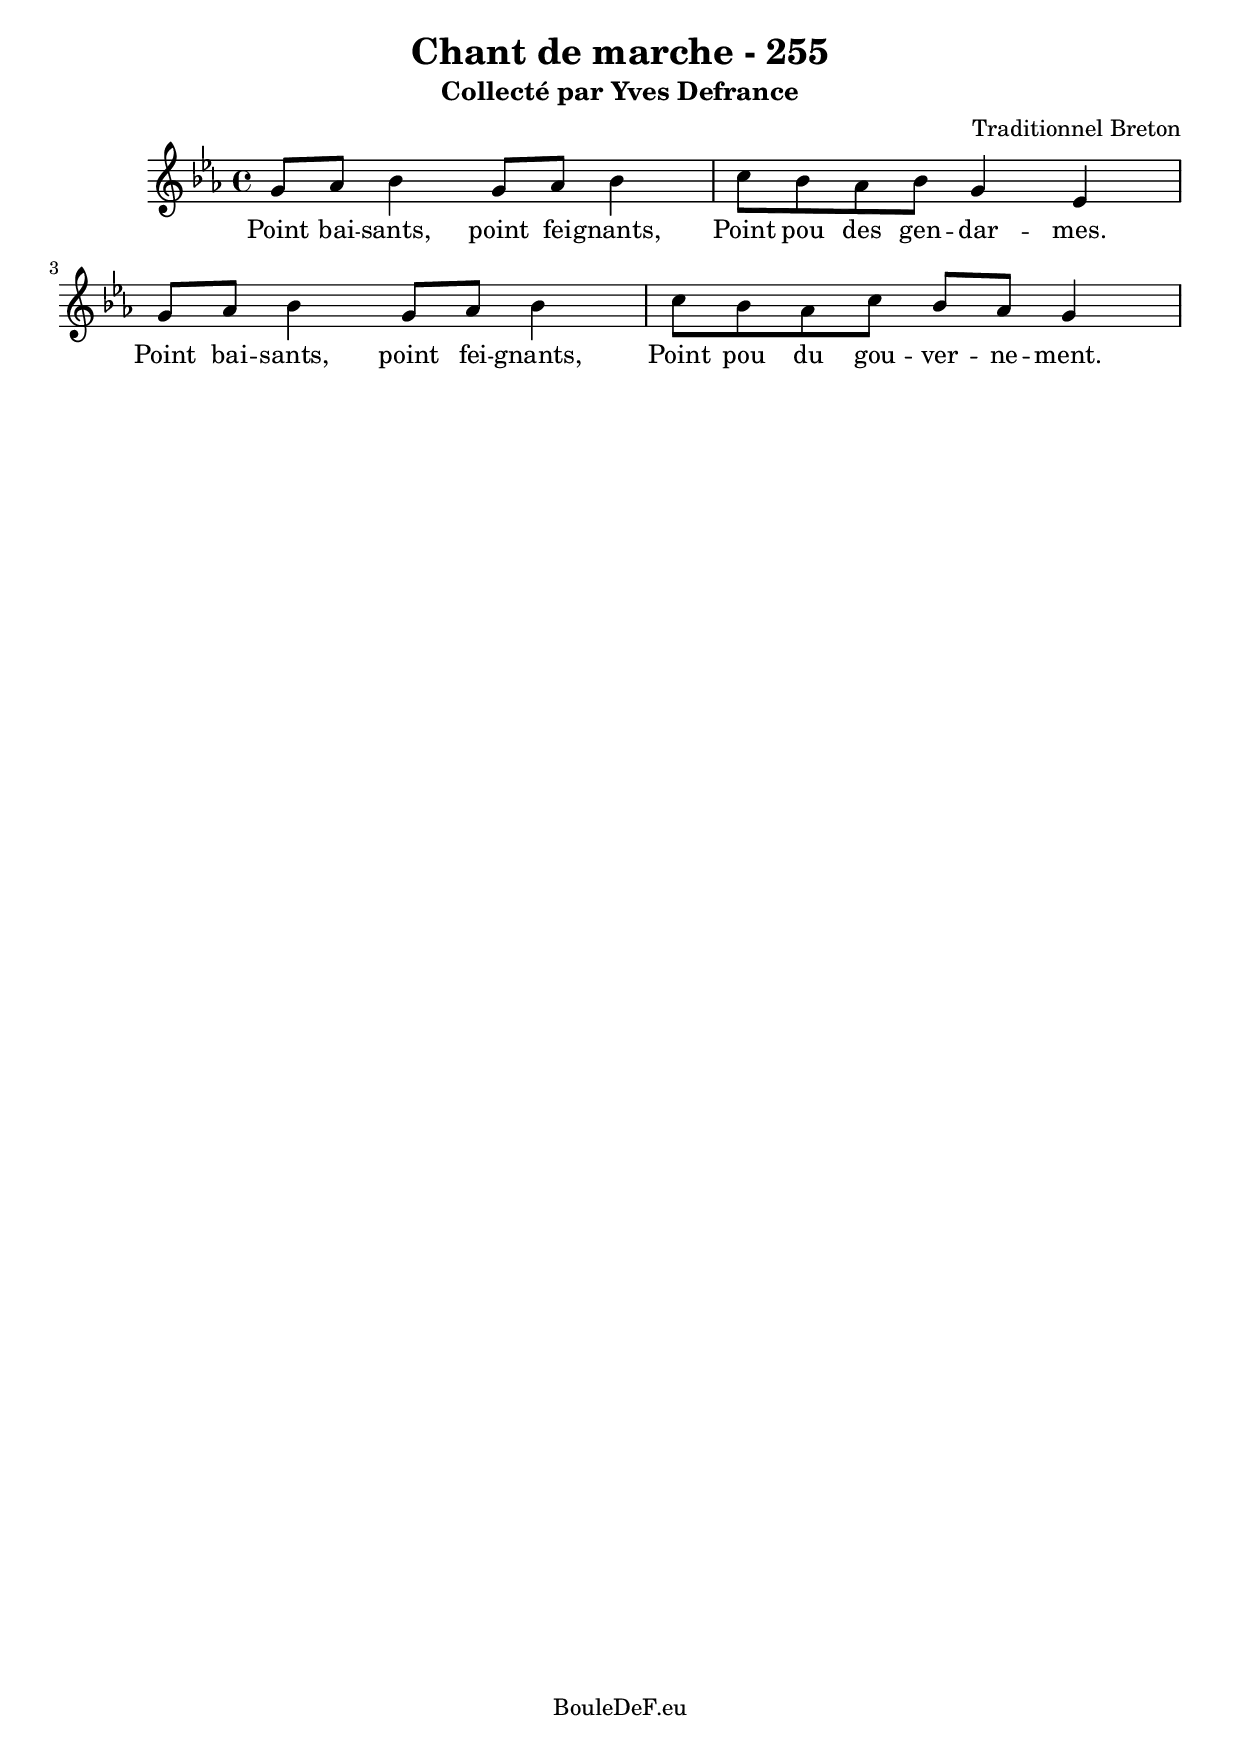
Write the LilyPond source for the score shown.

\version "2.16.0"
\include "italiano.ly"

\header {
	title = "Chant de marche - 255"
	subtitle = "Collecté par Yves Defrance"
	composer = "Traditionnel Breton"
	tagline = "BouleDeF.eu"
}

\score {
	\new Staff \relative sib {
		\clef "treble"
		\key mib \major
		\time 4/4

		| sol'8 lab sib4 sol8 lab sib4
		| do8 sib lab sib sol4 mib
		| sol8 lab sib4 sol8 lab sib4
		| do8 sib lab do sib lab sol4
	}
	\addlyrics {
		| Point bai -- sants, point fei -- gnants,
		| Point pou des gen -- dar -- mes.
		| Point bai -- sants, point fei -- gnants,
		| Point pou du gou -- ver -- ne -- ment.
	}
	\layout {
		\context {
		\Staff
		\override TimeSignature #'break-visibility = #'#(#f #t #t)
		}
	}
	\midi {}
}

